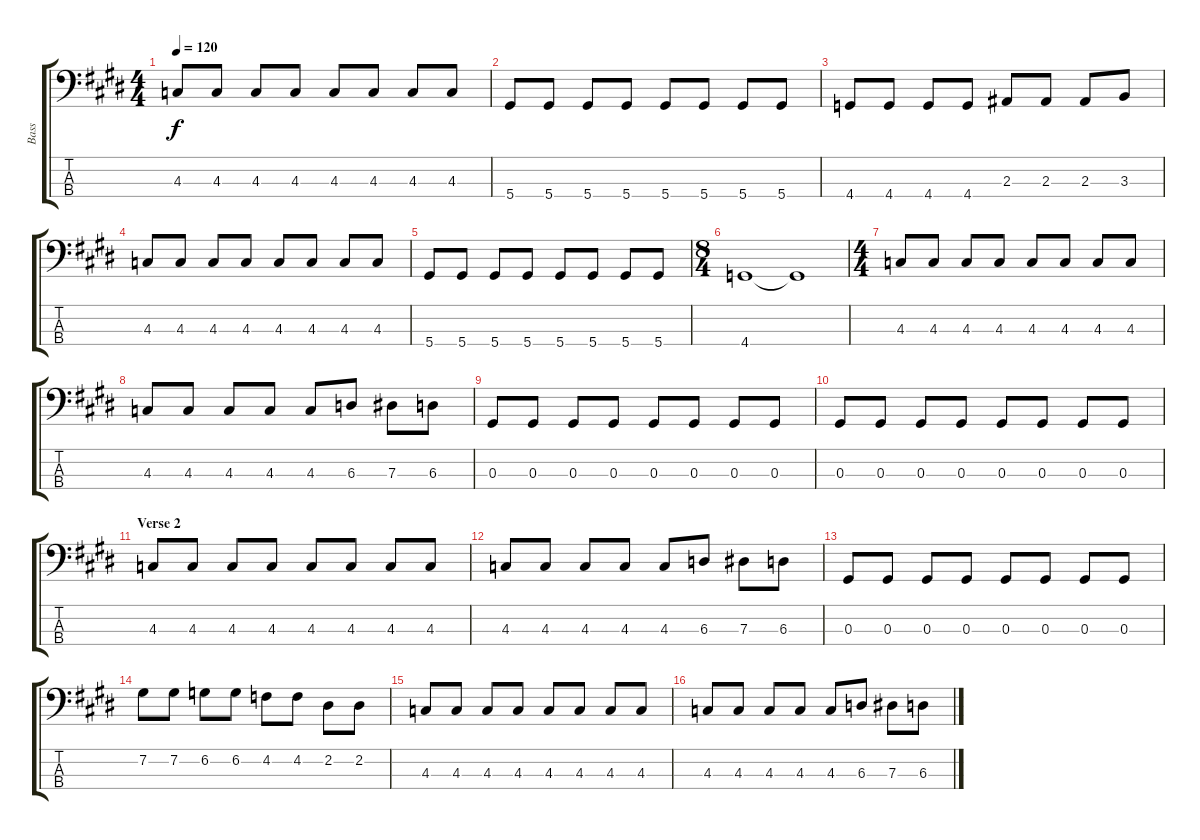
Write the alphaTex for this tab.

\track ("Bass" "Bass") {instrument electricbassfinger}
\staff {score tabs}
\tuning (Gb2 Db2 Ab1 Eb1) {hide}
\ts (4 4)
\tempo 120
\clef f4
\ks e
4.3.8{dy f} 4.3.8 4.3.8 4.3.8 4.3.8 4.3.8 4.3.8 4.3.8 |
5.4.8 5.4.8 5.4.8 5.4.8 5.4.8 5.4.8 5.4.8 5.4.8 |
4.4.8 4.4.8 4.4.8 4.4.8 2.3.8 2.3.8 2.3.8 3.3.8 |
4.3.8 4.3.8 4.3.8 4.3.8 4.3.8 4.3.8 4.3.8 4.3.8 |
5.4.8 5.4.8 5.4.8 5.4.8 5.4.8 5.4.8 5.4.8 5.4.8 |
\ts (8 4)
4.4.1 4.4{t}.1 |
\ts (4 4)
4.3.8 4.3.8 4.3.8 4.3.8 4.3.8 4.3.8 4.3.8 4.3.8 |
4.3.8 4.3.8 4.3.8 4.3.8 4.3.8 6.3.8 7.3.8 6.3.8 |
0.3.8 0.3.8 0.3.8 0.3.8 0.3.8 0.3.8 0.3.8 0.3.8 |
0.3.8 0.3.8 0.3.8 0.3.8 0.3.8 0.3.8 0.3.8 0.3.8 |
\section ("" "Verse 2")
4.3.8 4.3.8 4.3.8 4.3.8 4.3.8 4.3.8 4.3.8 4.3.8 |
4.3.8 4.3.8 4.3.8 4.3.8 4.3.8 6.3.8 7.3.8 6.3.8 |
0.3.8 0.3.8 0.3.8 0.3.8 0.3.8 0.3.8 0.3.8 0.3.8 |
7.2.8 7.2.8 6.2.8 6.2.8 4.2.8 4.2.8 2.2.8 2.2.8 |
4.3.8 4.3.8 4.3.8 4.3.8 4.3.8 4.3.8 4.3.8 4.3.8 |
4.3.8 4.3.8 4.3.8 4.3.8 4.3.8 6.3.8 7.3.8 6.3.8
